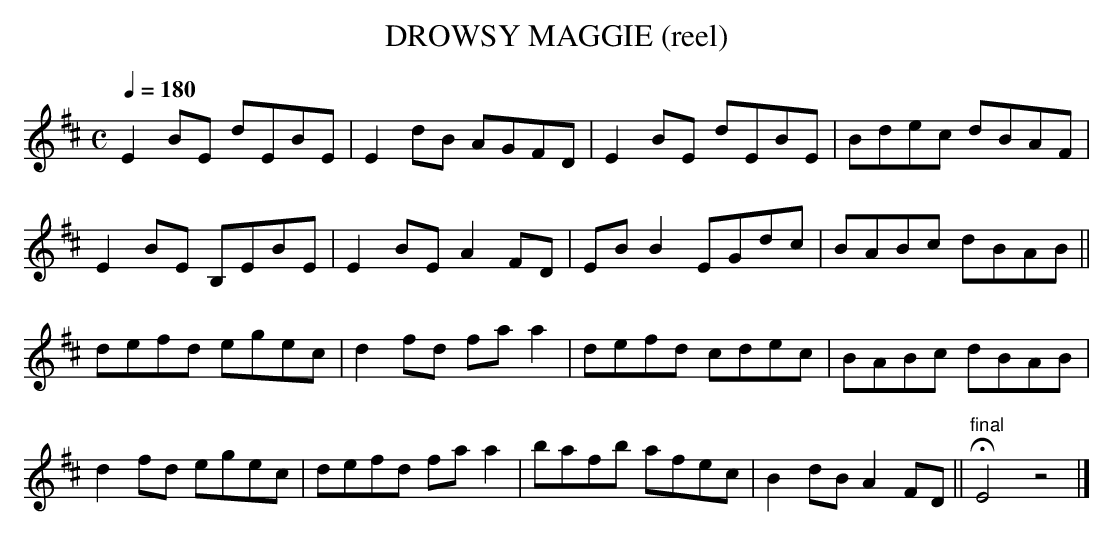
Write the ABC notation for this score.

X:1
T:DROWSY MAGGIE (reel)
Q:1/4=180
M:C
K:Edor
E2BE dEBE|E2dB AGFD|E2BE dEBE|Bdec dBAF|
E2BE B,EBE|E2BE A2FD|EBB2 EGdc|BABc dBAB||
defd egec|d2fd faa2|defd cdec|BABc dBAB|
d2fd egec|defd faa2|bafb afec|B2dB A2FD||\
"final"HE4z4|]
